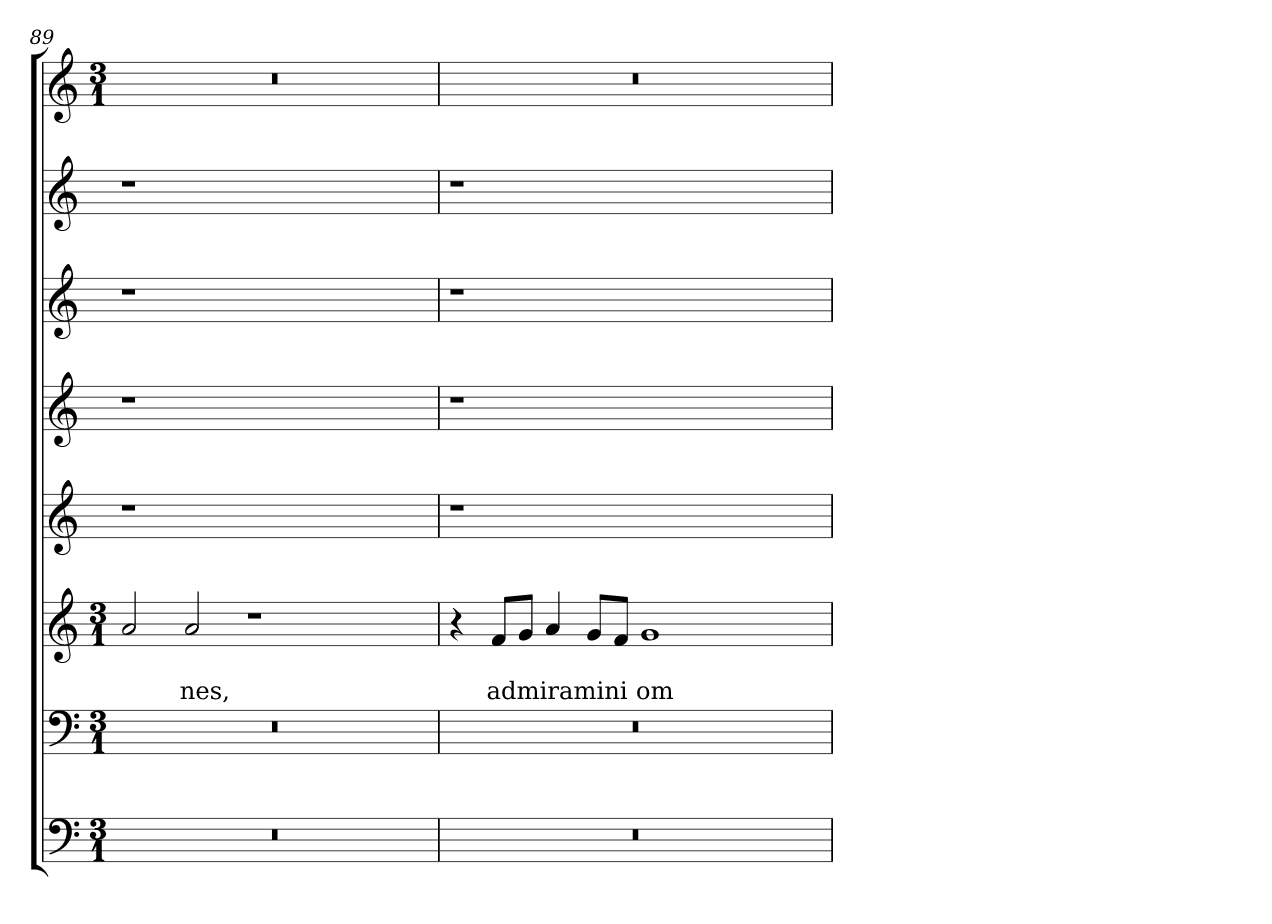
**kern	**kern	**kern	**text	**text	**kern	**kern	**kern	**kern	**kern
*part8	*part7	*part6	*part6	*part6	*part5	*part4	*part3	*part2	*part1
*staff8	*staff7	*staff6	*staff6	*staff6	*staff5	*staff4	*staff3	*staff2	*staff1
*clefF4	*clefF4	*clefG2	*	*	*clefG2	*clefG2	*clefG2	*clefG2	*clefG2
*k[]	*k[]	*k[]	*	*	*k[]	*k[]	*k[]	*k[]	*k[]
*C:	*C:	*C:	*	*	*C:	*C:	*C:	*C:	*C:
*M3/1	*M3/1	*M3/1	*	*	*	*	*	*	*M3/1
=89	=89	=89	=89	=89	=89	=89	=89	=89	=89
0.r	0.r	2a/	.	.	1r	1r	1r	1r	0.r
!	!	!	!	!LO:LY:b	!	!	!	!	!
.	.	2a/	.	nes,	.	.	.	.	.
.	.	1r	.	.	0ryy	0ryy	0ryy	0ryy	.
.	.	1ryy	.	.	.	.	.	.	.
=90	=90	=90	=90	=90	=90	=90	=90	=90	=90
0.r	0.r	4r	.	.	1r	1r	1r	1r	0.r
!	!	!	!	!LO:LY:b	!	!	!	!	!
.	.	8f/L	.	admiramini	.	.	.	.	.
.	.	8g/J	.	.	.	.	.	.	.
.	.	4a/	.	.	.	.	.	.	.
.	.	8g/L	.	.	.	.	.	.	.
.	.	8f/J	.	.	.	.	.	.	.
!	!	!	!	!LO:LY:b	!	!	!	!	!
.	.	1g	.	om	0ryy	0ryy	0ryy	0ryy	.
.	.	1ryy	.	.	.	.	.	.	.
=	=	=	=	=	=	=	=	=	=
*-	*-	*-	*-	*-	*-	*-	*-	*-	*-
